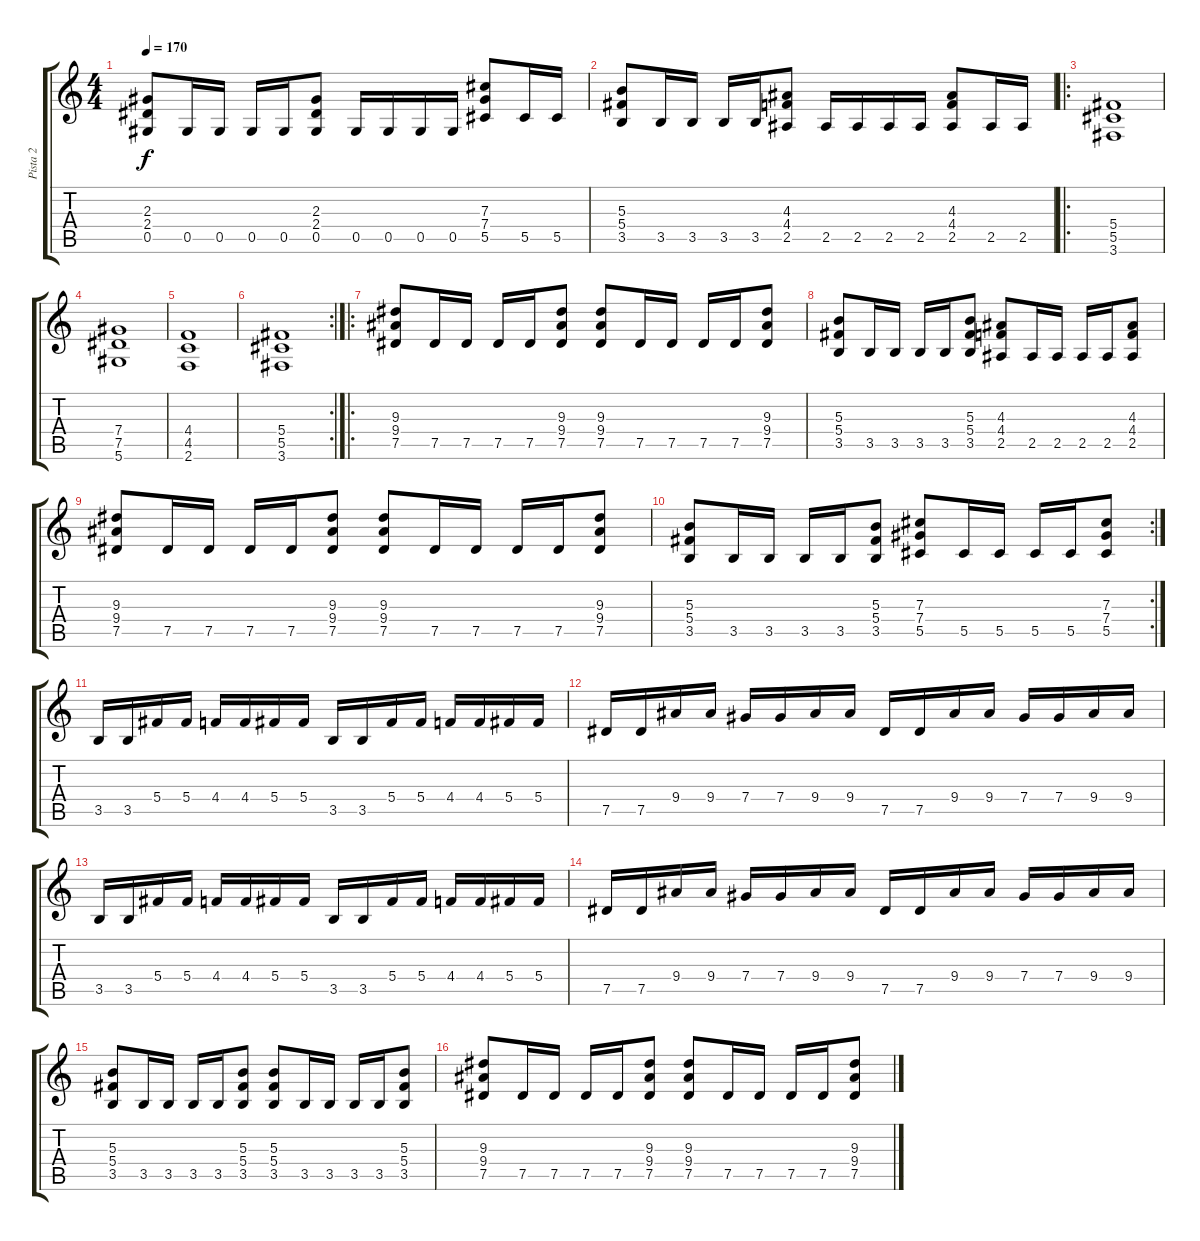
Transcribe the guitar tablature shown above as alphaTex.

\track ("Pista 2" "Pista 2") {instrument distortionguitar}
\staff {score tabs}
\tuning (Eb4 Bb3 Gb3 Db3 Ab2 Eb2) {hide}
\ts (4 4)
\tempo 170
\clef g2
\ks c
(2.3 2.4 0.5).8{dy f} 0.5.16 0.5.16 0.5.16 0.5.16 (2.3 2.4 0.5).8 0.5.16 0.5.16 0.5.16 0.5.16 (7.3 7.4 5.5).8 5.5.16 5.5.16 |
(5.3 5.4 3.5).8 3.5.16 3.5.16 3.5.16 3.5.16 (4.3 4.4 2.5).8 2.5.16 2.5.16 2.5.16 2.5.16 (4.3 4.4 2.5).8 2.5.16 2.5.16 |
\ro
(5.4 5.5 3.6).1 |
(7.4 7.5 5.6).1 |
(4.4 4.5 2.6).1 |
\rc 2
(5.4 5.5 3.6).1 |
\ro
(9.3 9.4 7.5).8 7.5.16 7.5.16 7.5.16 7.5.16 (9.3 9.4 7.5).8 (9.3 9.4 7.5).8 7.5.16 7.5.16 7.5.16 7.5.16 (9.3 9.4 7.5).8 |
(5.3 5.4 3.5).8 3.5.16 3.5.16 3.5.16 3.5.16 (5.3 5.4 3.5).8 (4.3 4.4 2.5).8 2.5.16 2.5.16 2.5.16 2.5.16 (4.3 4.4 2.5).8 |
(9.3 9.4 7.5).8 7.5.16 7.5.16 7.5.16 7.5.16 (9.3 9.4 7.5).8 (9.3 9.4 7.5).8 7.5.16 7.5.16 7.5.16 7.5.16 (9.3 9.4 7.5).8 |
\rc 2
(5.3 5.4 3.5).8 3.5.16 3.5.16 3.5.16 3.5.16 (5.3 5.4 3.5).8 (7.3 7.4 5.5).8 5.5.16 5.5.16 5.5.16 5.5.16 (7.3 7.4 5.5).8 |
3.5.16{volume 16 balance 0} 3.5.16 5.4.16 5.4.16 4.4.16 4.4.16 5.4.16 5.4.16 3.5.16 3.5.16 5.4.16 5.4.16 4.4.16 4.4.16 5.4.16 5.4.16 |
7.5.16 7.5.16 9.4.16 9.4.16 7.4.16 7.4.16 9.4.16 9.4.16 7.5.16 7.5.16 9.4.16 9.4.16 7.4.16 7.4.16 9.4.16 9.4.16 |
3.5.16 3.5.16 5.4.16 5.4.16 4.4.16 4.4.16 5.4.16 5.4.16 3.5.16 3.5.16 5.4.16 5.4.16 4.4.16 4.4.16 5.4.16 5.4.16 |
7.5.16 7.5.16 9.4.16 9.4.16 7.4.16 7.4.16 9.4.16 9.4.16 7.5.16 7.5.16 9.4.16 9.4.16 7.4.16 7.4.16 9.4.16 9.4.16 |
(5.3 5.4 3.5).8{balance 8} 3.5.16 3.5.16 3.5.16 3.5.16 (5.3 5.4 3.5).8 (5.3 5.4 3.5).8 3.5.16 3.5.16 3.5.16 3.5.16 (5.3 5.4 3.5).8 |
(9.3 9.4 7.5).8 7.5.16 7.5.16 7.5.16 7.5.16 (9.3 9.4 7.5).8 (9.3 9.4 7.5).8 7.5.16 7.5.16 7.5.16 7.5.16 (9.3 9.4 7.5).8
